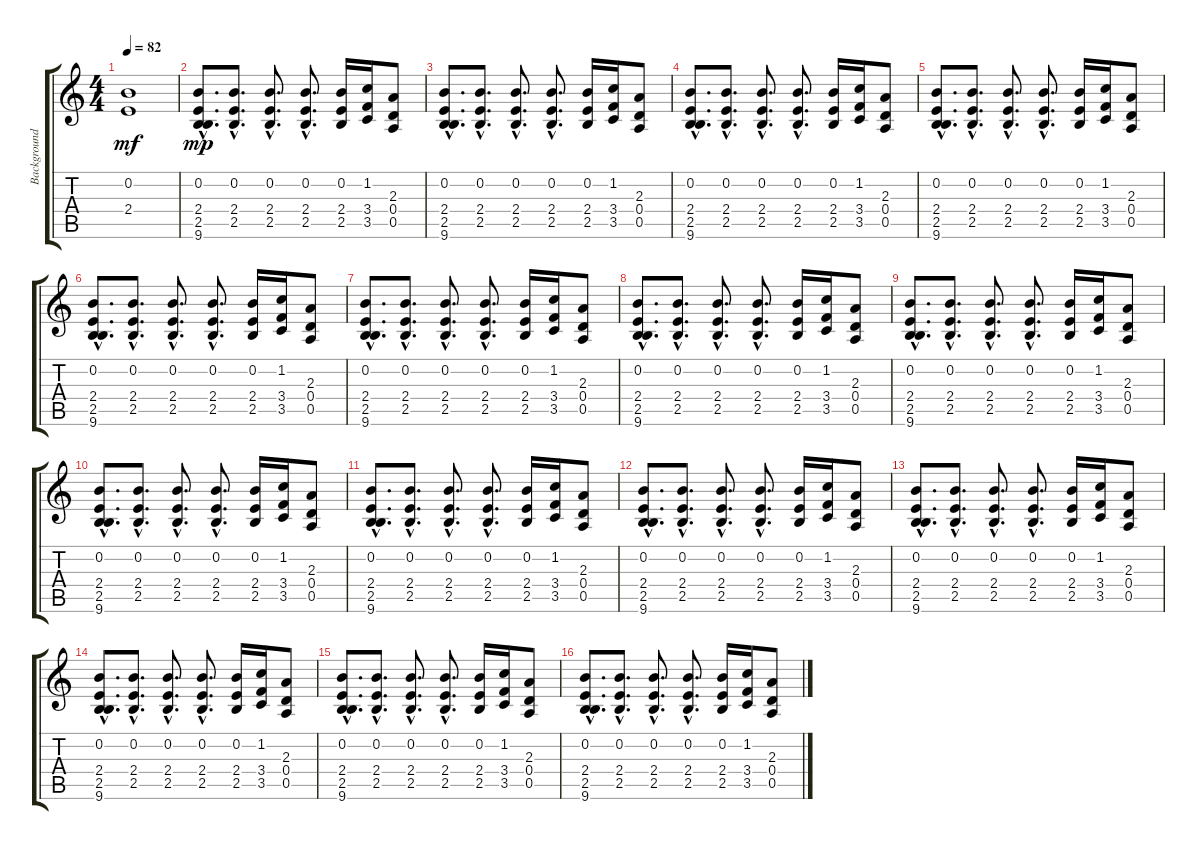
\track ("Background Clean Guitar" "Background") {instrument electricguitarjazz}
\staff {score tabs}
\tuning (E4 B3 G3 D3 A2 D2) {hide}
\ts (4 4)
\tempo 82
\clef g2
\ks c
(0.2 2.4).1{dy mf} |
(0.2{hac} 2.4{hac} 2.5{hac} 9.6{hac}).8{d dy mp} (0.2{hac} 2.4{hac} 2.5{hac}).8{d} (0.2{hac} 2.4{hac} 2.5{hac}).8{d} (0.2{hac} 2.4{hac} 2.5{hac}).8{d} (0.2 2.4 2.5).16 (1.2 3.4 3.5).16 (2.3 0.4 0.5).8 |
(0.2{hac} 2.4{hac} 2.5{hac} 9.6{hac}).8{d} (0.2{hac} 2.4{hac} 2.5{hac}).8{d} (0.2{hac} 2.4{hac} 2.5{hac}).8{d} (0.2{hac} 2.4{hac} 2.5{hac}).8{d} (0.2 2.4 2.5).16 (1.2 3.4 3.5).16 (2.3 0.4 0.5).8 |
(0.2{hac} 2.4{hac} 2.5{hac} 9.6{hac}).8{d} (0.2{hac} 2.4{hac} 2.5{hac}).8{d} (0.2{hac} 2.4{hac} 2.5{hac}).8{d} (0.2{hac} 2.4{hac} 2.5{hac}).8{d} (0.2 2.4 2.5).16 (1.2 3.4 3.5).16 (2.3 0.4 0.5).8 |
(0.2{hac} 2.4{hac} 2.5{hac} 9.6{hac}).8{d} (0.2{hac} 2.4{hac} 2.5{hac}).8{d} (0.2{hac} 2.4{hac} 2.5{hac}).8{d} (0.2{hac} 2.4{hac} 2.5{hac}).8{d} (0.2 2.4 2.5).16 (1.2 3.4 3.5).16 (2.3 0.4 0.5).8 |
(0.2{hac} 2.4{hac} 2.5{hac} 9.6{hac}).8{d} (0.2{hac} 2.4{hac} 2.5{hac}).8{d} (0.2{hac} 2.4{hac} 2.5{hac}).8{d} (0.2{hac} 2.4{hac} 2.5{hac}).8{d} (0.2 2.4 2.5).16 (1.2 3.4 3.5).16 (2.3 0.4 0.5).8 |
(0.2{hac} 2.4{hac} 2.5{hac} 9.6{hac}).8{d} (0.2{hac} 2.4{hac} 2.5{hac}).8{d} (0.2{hac} 2.4{hac} 2.5{hac}).8{d} (0.2{hac} 2.4{hac} 2.5{hac}).8{d} (0.2 2.4 2.5).16 (1.2 3.4 3.5).16 (2.3 0.4 0.5).8 |
(0.2{hac} 2.4{hac} 2.5{hac} 9.6{hac}).8{d} (0.2{hac} 2.4{hac} 2.5{hac}).8{d} (0.2{hac} 2.4{hac} 2.5{hac}).8{d} (0.2{hac} 2.4{hac} 2.5{hac}).8{d} (0.2 2.4 2.5).16 (1.2 3.4 3.5).16 (2.3 0.4 0.5).8 |
(0.2{hac} 2.4{hac} 2.5{hac} 9.6{hac}).8{d} (0.2{hac} 2.4{hac} 2.5{hac}).8{d} (0.2{hac} 2.4{hac} 2.5{hac}).8{d} (0.2{hac} 2.4{hac} 2.5{hac}).8{d} (0.2 2.4 2.5).16 (1.2 3.4 3.5).16 (2.3 0.4 0.5).8 |
(0.2{hac} 2.4{hac} 2.5{hac} 9.6{hac}).8{d} (0.2{hac} 2.4{hac} 2.5{hac}).8{d} (0.2{hac} 2.4{hac} 2.5{hac}).8{d} (0.2{hac} 2.4{hac} 2.5{hac}).8{d} (0.2 2.4 2.5).16 (1.2 3.4 3.5).16 (2.3 0.4 0.5).8 |
(0.2{hac} 2.4{hac} 2.5{hac} 9.6{hac}).8{d} (0.2{hac} 2.4{hac} 2.5{hac}).8{d} (0.2{hac} 2.4{hac} 2.5{hac}).8{d} (0.2{hac} 2.4{hac} 2.5{hac}).8{d} (0.2 2.4 2.5).16 (1.2 3.4 3.5).16 (2.3 0.4 0.5).8 |
(0.2{hac} 2.4{hac} 2.5{hac} 9.6{hac}).8{d} (0.2{hac} 2.4{hac} 2.5{hac}).8{d} (0.2{hac} 2.4{hac} 2.5{hac}).8{d} (0.2{hac} 2.4{hac} 2.5{hac}).8{d} (0.2 2.4 2.5).16 (1.2 3.4 3.5).16 (2.3 0.4 0.5).8 |
(0.2{hac} 2.4{hac} 2.5{hac} 9.6{hac}).8{d} (0.2{hac} 2.4{hac} 2.5{hac}).8{d} (0.2{hac} 2.4{hac} 2.5{hac}).8{d} (0.2{hac} 2.4{hac} 2.5{hac}).8{d} (0.2 2.4 2.5).16 (1.2 3.4 3.5).16 (2.3 0.4 0.5).8 |
(0.2{hac} 2.4{hac} 2.5{hac} 9.6{hac}).8{d} (0.2{hac} 2.4{hac} 2.5{hac}).8{d} (0.2{hac} 2.4{hac} 2.5{hac}).8{d} (0.2{hac} 2.4{hac} 2.5{hac}).8{d} (0.2 2.4 2.5).16 (1.2 3.4 3.5).16 (2.3 0.4 0.5).8 |
(0.2{hac} 2.4{hac} 2.5{hac} 9.6{hac}).8{d} (0.2{hac} 2.4{hac} 2.5{hac}).8{d} (0.2{hac} 2.4{hac} 2.5{hac}).8{d} (0.2{hac} 2.4{hac} 2.5{hac}).8{d} (0.2 2.4 2.5).16 (1.2 3.4 3.5).16 (2.3 0.4 0.5).8 |
(0.2{hac} 2.4{hac} 2.5{hac} 9.6{hac}).8{d} (0.2{hac} 2.4{hac} 2.5{hac}).8{d} (0.2{hac} 2.4{hac} 2.5{hac}).8{d} (0.2{hac} 2.4{hac} 2.5{hac}).8{d} (0.2 2.4 2.5).16 (1.2 3.4 3.5).16 (2.3 0.4 0.5).8
